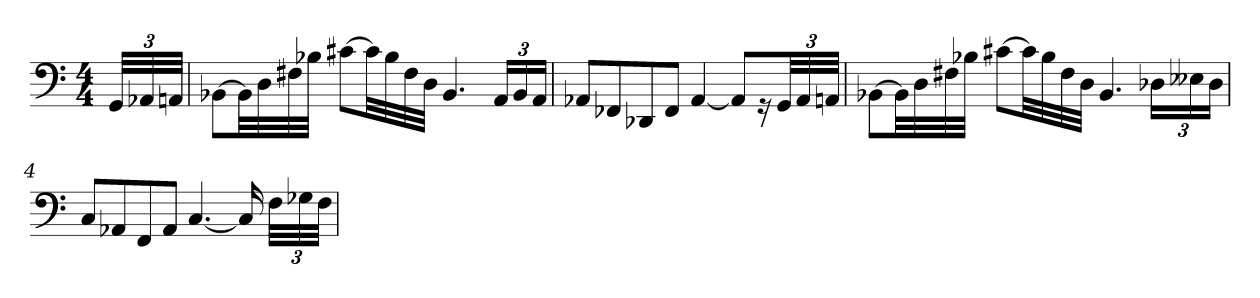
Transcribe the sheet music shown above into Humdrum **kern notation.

**kern
*part1
*staff1
*clefF4
*k[]
*C:
*M4/4
*MM70
=
48GGLLL
48AA-X
48AAnJJJ
=1
[8BB-XL
32BB-LL]
32D
32F#X
32B-XJJJ
[8c#XL
32c#LL]
32B-
32F#
32DJJJ
4.BB-
24AALL
24BB-
24AAJJ
=2
8AA-XL
8FF-X
8DD-X
8FF-J
[4AA-
8AA-L]
16r
48GGLL
48AA-
48AAnJJJ
=3
[8BB-XL
32BB-LL]
32D
32F#X
32B-XJJJ
[8c#XL
32c#LL]
32B-
32F#
32DJJJ
4.BB-
24D-XLL
24E--X
24D-JJ
=4
8CL
8AA-X
8FF
8AA-J
[4.C
16C]
48FLLL
48G-X
48FJJJ
=
*-
